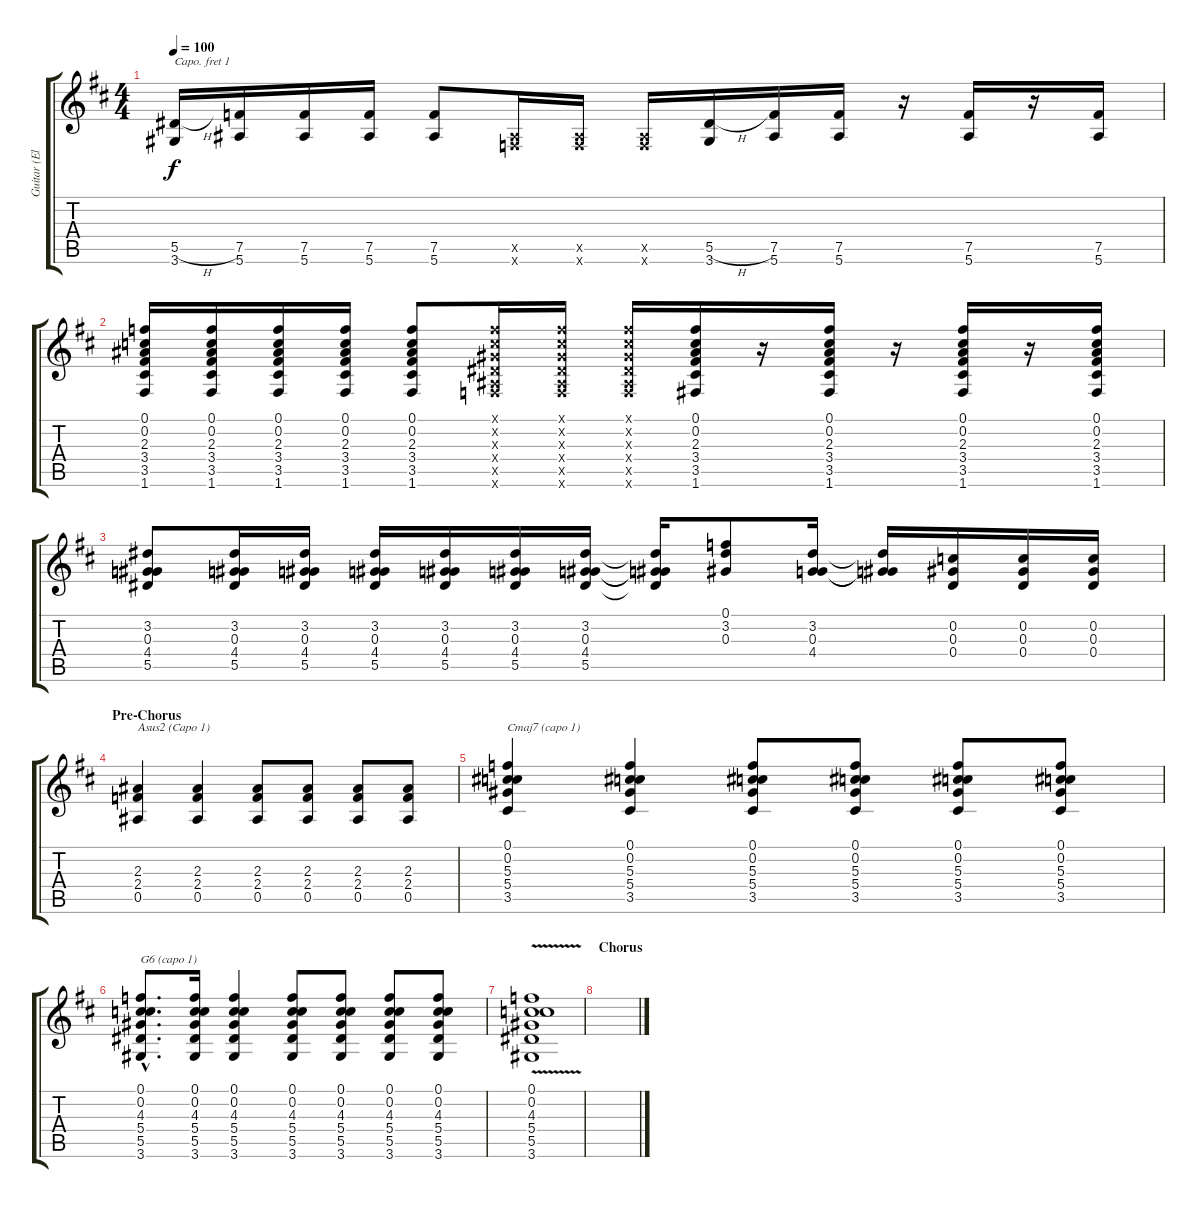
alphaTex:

\track ("Guitar (Electric) Capo 1" "Guitar (El") {instrument distortionguitar}
\staff {score tabs}
\capo 1
\tuning (E4 B3 G3 D3 A2 E2) {hide}
\ts (4 4)
\tempo 100
\clef g2
\ks d
(5.5{h} 3.6).16{dy f} (7.5 5.6).16 (7.5 5.6).16 (7.5 5.6).16 (7.5 5.6).8 (0.5{x} 0.6{x}).16 (0.5{x} 0.6{x}).16 (0.5{x} 0.6{x}).16 (5.5{h} 3.6).16 (7.5 5.6).16 (7.5 5.6).16 r.16 (7.5 5.6).16 r.16 (7.5 5.6).16 |
(0.1 0.2 2.3 3.4 3.5 1.6).16 (0.1 0.2 2.3 3.4 3.5 1.6).16 (0.1 0.2 2.3 3.4 3.5 1.6).16 (0.1 0.2 2.3 3.4 3.5 1.6).16 (0.1 0.2 2.3 3.4 3.5 1.6).8 (0.1{x} 0.2{x} 0.3{x} 0.4{x} 0.5{x} 0.6{x}).16 (0.1{x} 0.2{x} 0.3{x} 0.4{x} 0.5{x} 0.6{x}).16 (0.1{x} 0.2{x} 0.3{x} 0.4{x} 0.5{x} 0.6{x}).16 (0.1 0.2 2.3 3.4 3.5 1.6).16 r.16 (0.1 0.2 2.3 3.4 3.5 1.6).16 r.16 (0.1 0.2 2.3 3.4 3.5 1.6).16 r.16 (0.1 0.2 2.3 3.4 3.5 1.6).16 |
(3.2 0.3 4.4 5.5).8 (3.2 0.3 4.4 5.5).16 (3.2 0.3 4.4 5.5).16 (3.2 0.3 4.4 5.5).16 (3.2 0.3 4.4 5.5).16 (3.2 0.3 4.4 5.5).16 (3.2 0.3 4.4 5.5).16 (3.2{t} 0.3{t} 4.4{t} 5.5{t}).16 (0.1 3.2 0.3).8 (3.2 0.3 4.4).16 (3.2{t} 0.3{t} 4.4{t}).16 (0.2 0.3 0.4).16 (0.2 0.3 0.4).16 (0.2 0.3 0.4).16 |
\section ("" "Pre-Chorus")
(2.3 2.4 0.5).4{txt "Asus2 (Capo 1)"} (2.3 2.4 0.5).4 (2.3 2.4 0.5).8 (2.3 2.4 0.5).8 (2.3 2.4 0.5).8 (2.3 2.4 0.5).8 |
(0.1 0.2 5.3 5.4 3.5).4{txt "Cmaj7 (capo 1)"} (0.1 0.2 5.3 5.4 3.5).4 (0.1 0.2 5.3 5.4 3.5).8 (0.1 0.2 5.3 5.4 3.5).8 (0.1 0.2 5.3 5.4 3.5).8 (0.1 0.2 5.3 5.4 3.5).8 |
(0.1{hac} 0.2{hac} 4.3{hac} 5.4{hac} 5.5{hac} 3.6{hac}).8{d txt "G6 (capo 1)"} (0.1 0.2 4.3 5.4 5.5 3.6).16 (0.1 0.2 4.3 5.4 5.5 3.6).4 (0.1 0.2 4.3 5.4 5.5 3.6).8 (0.1 0.2 4.3 5.4 5.5 3.6).8 (0.1 0.2 4.3 5.4 5.5 3.6).8 (0.1 0.2 4.3 5.4 5.5 3.6).8 |
(0.1 0.2 4.3 5.4 5.5 3.6{v}).1 |
\section ("" "Chorus")
